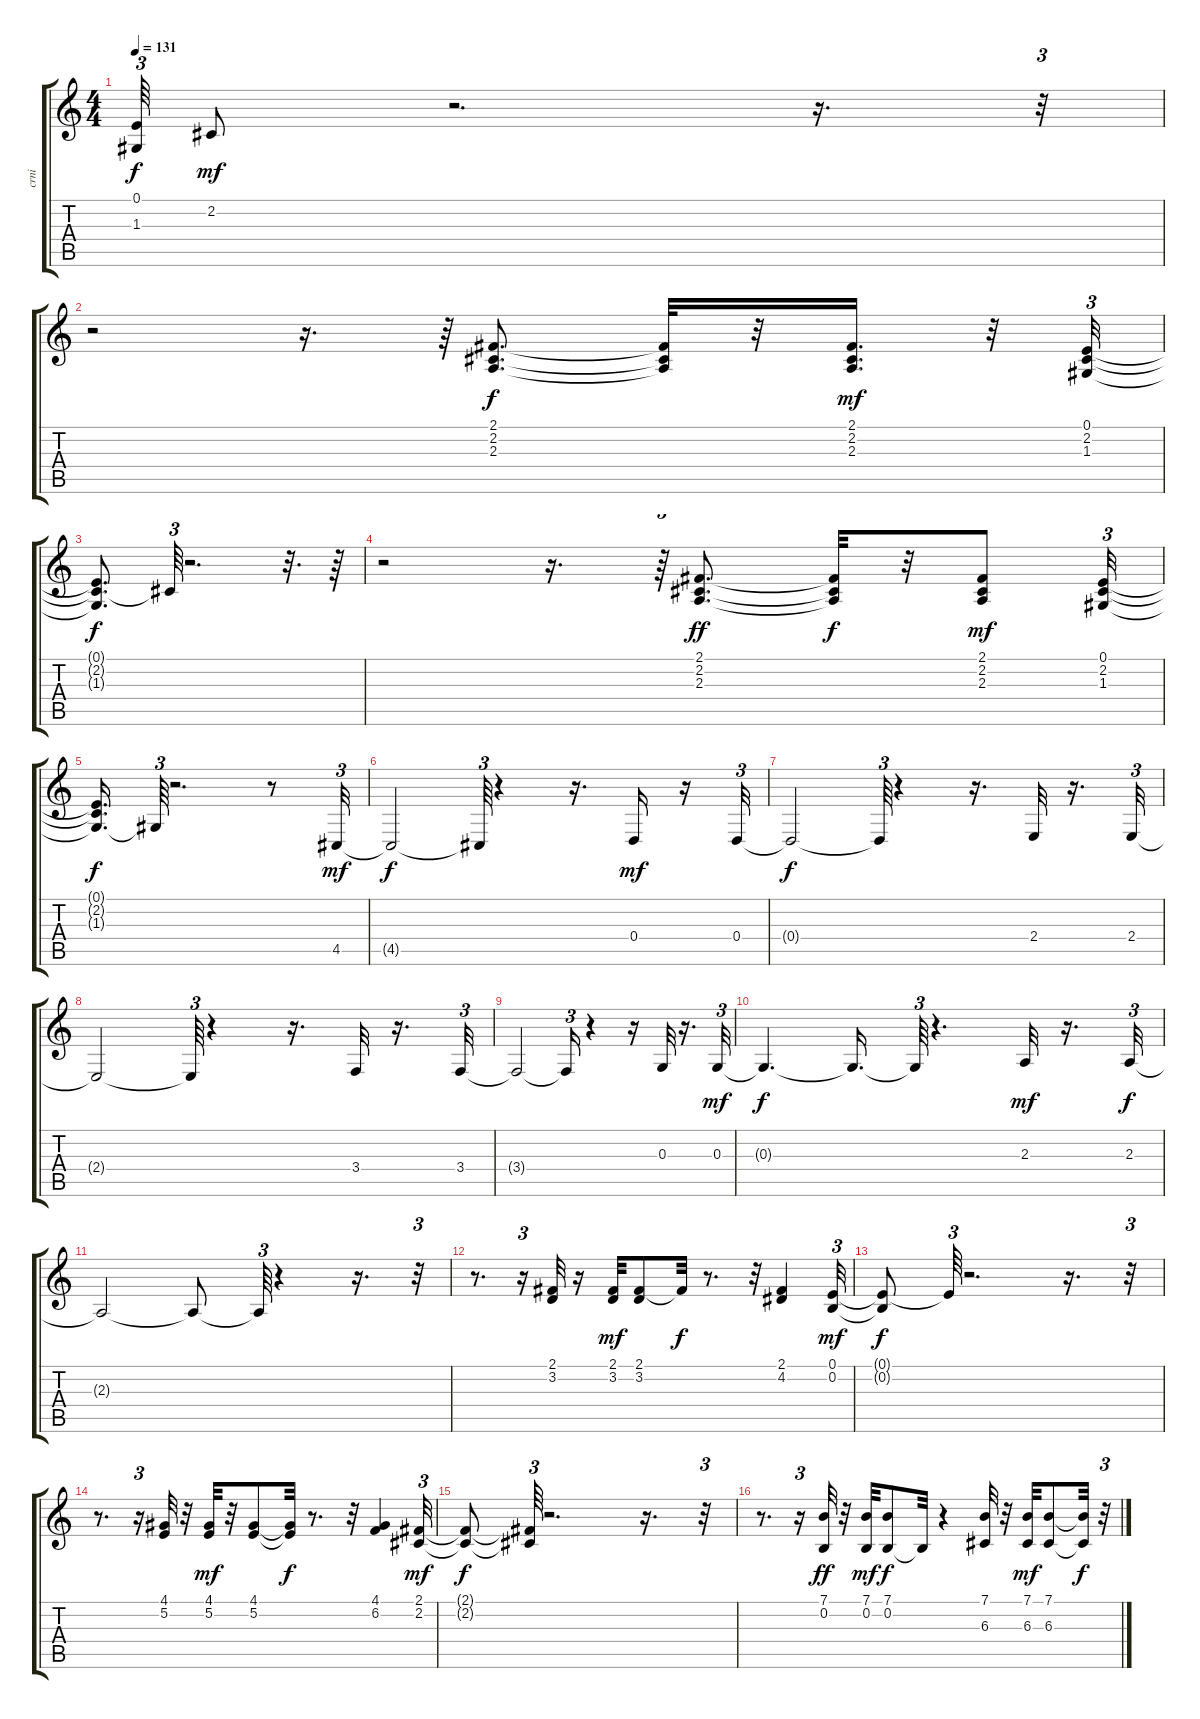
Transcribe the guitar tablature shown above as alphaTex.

\track ("crni" "crni") {instrument frenchhorn}
\staff {score tabs}
\tuning (E4 B3 G3 D3 A2 E2) {hide}
\ts (4 4)
\tempo 131
\clef g2
\ks c
(0.1{t} 1.3{t}).64{tu (3 2) dy f} 2.2.8{dy mf} r.2{d} r.16{d} r.32{tu (3 2)} |
r.2 r.16{d} r.64{tu (3 2)} (2.1 2.2 2.3).8{d dy f} (2.1{t} 2.2{t} 2.3{t}).32 r.32 (2.1 2.2 2.3).16{d dy mf} r.32 (0.1 2.2 1.3).32{tu (3 2)} |
(0.1{t} 2.2{t} 1.3{t}).8{d dy f} 2.2{t}.64{tu (3 2)} r.2{d} r.32{d} r.64 |
r.2 r.16{d} r.64{tu (3 2)} (2.1 2.2 2.3).8{d dy ff} (2.1{t} 2.2{t} 2.3{t}).32{dy f} r.32 (2.1 2.2 2.3).8{dy mf} (0.1 2.2 1.3).32{tu (3 2)} |
(0.1{t} 2.2{t} 1.3{t}).16{d dy f} 1.3{t}.64{tu (3 2)} r.2{d} r.8 4.5.32{tu (3 2) dy mf} |
4.5{t}.2{dy f} 4.5{t}.64{tu (3 2)} r.4 r.16{d} 0.4.16{dy mf} r.16 0.4.32{tu (3 2)} |
0.4{t}.2{dy f} 0.4{t}.64{tu (3 2)} r.4 r.16{d} 2.4.32 r.16{d} 2.4.32{tu (3 2)} |
2.4{t}.2 2.4{t}.64{tu (3 2)} r.4 r.16{d} 3.4.32 r.16{d} 3.4.32{tu (3 2)} |
3.4{t}.2 3.4{t}.16{tu (3 2)} r.4 r.16 0.3.32 r.16{d} 0.3.32{tu (3 2) dy mf} |
0.3{t}.4{d dy f} 0.3{t}.16{d} 0.3{t}.64{tu (3 2)} r.4{d} 2.3.32{dy mf} r.16{d} 2.3.32{tu (3 2) dy f} |
2.3{t}.2 2.3{t}.8 2.3{t}.64{tu (3 2)} r.4 r.16{d} r.32{tu (3 2)} |
r.8{d} r.16{tu (3 2)} (2.1 3.2).32 r.16 (2.1 3.2).32{dy mf} (2.1 3.2).8 2.1{t}.32{dy f} r.8{d} r.32 (2.1 4.2).4 (0.1 0.2).32{tu (3 2) dy mf} |
(0.1{t} 0.2{t}).8{dy f} 0.1{t}.64{tu (3 2)} r.2{d} r.16{d} r.32{tu (3 2)} |
r.8{d} r.16{tu (3 2)} (4.1 5.2).32 r.32 (4.1 5.2).32{dy mf} r.32 (4.1 5.2).8 (4.1{t} 5.2{t}).32{dy f} r.8{d} r.32 (4.1 6.2).4 (2.1 2.2).32{tu (3 2) dy mf} |
(2.1{t} 2.2{t}).8{dy f} (2.1{t} 2.2{t}).64{tu (3 2)} r.2{d} r.16{d} r.32{tu (3 2)} |
r.8{d} r.16{tu (3 2)} (7.1 0.2).32{dy ff} r.32 (7.1 0.2).32{dy mf} (7.1 0.2).8{dy f} 0.2{t}.32 r.4 (7.1 6.3).32 r.32 (7.1 6.3).32{dy mf} (7.1 6.3).8 (7.1{t} 6.3{t}).32{dy f} r.32{tu (3 2)}
